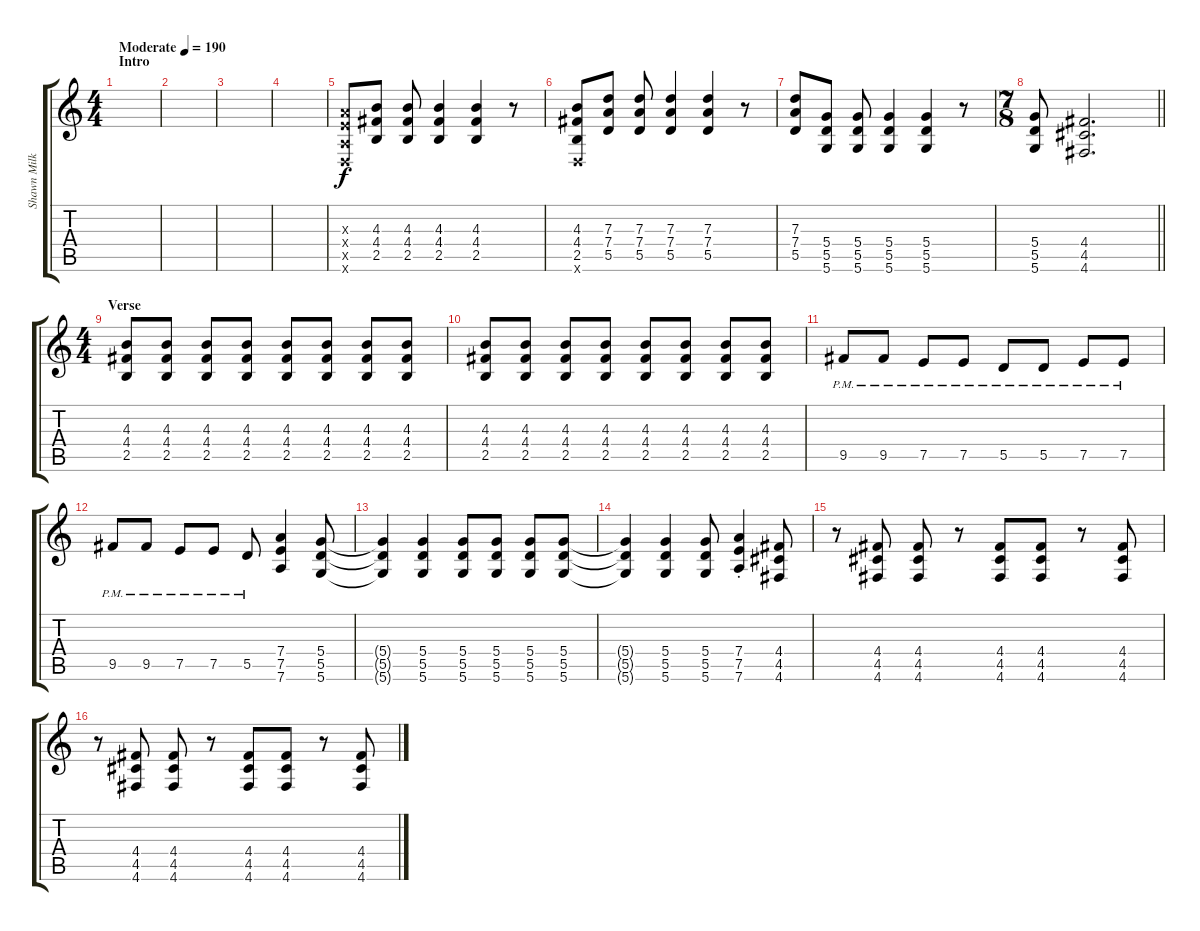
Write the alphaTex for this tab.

\track ("Shawn Milke - Guitar" "Shawn Milk") {instrument distortionguitar}
\staff {score tabs}
\tuning (E4 B3 G3 D3 A2 D2) {hide}
\ts (4 4)
\section ("" "Intro")
\tempo (190 "Moderate")
\clef g2
\ks c
|
|
|
|
(2.3{x} 2.4{x} 0.5{x} 0.6{x}).8 (4.3 4.4 2.5).8 (4.3 4.4 2.5).8 (4.3 4.4 2.5).4 (4.3 4.4 2.5).4 r.8 |
(4.3 4.4 2.5 0.6{x}).8 (7.3 7.4 5.5).8 (7.3 7.4 5.5).8 (7.3 7.4 5.5).4 (7.3 7.4 5.5).4 r.8 |
(7.3 7.4 5.5).8 (5.4 5.5 5.6).8 (5.4 5.5 5.6).8 (5.4 5.5 5.6).4 (5.4 5.5 5.6).4 r.8 |
\ts (7 8)
\barLineRight lightlight
(5.4 5.5 5.6).8 (4.4 4.5 4.6).2{d} |
\ts (4 4)
\section ("" "Verse")
(4.3 4.4 2.5).8 (4.3 4.4 2.5).8 (4.3 4.4 2.5).8 (4.3 4.4 2.5).8 (4.3 4.4 2.5).8 (4.3 4.4 2.5).8 (4.3 4.4 2.5).8 (4.3 4.4 2.5).8 |
(4.3 4.4 2.5).8 (4.3 4.4 2.5).8 (4.3 4.4 2.5).8 (4.3 4.4 2.5).8 (4.3 4.4 2.5).8 (4.3 4.4 2.5).8 (4.3 4.4 2.5).8 (4.3 4.4 2.5).8 |
9.5{pm}.8 9.5{pm}.8 7.5{pm}.8 7.5{pm}.8 5.5{pm}.8 5.5{pm}.8 7.5{pm}.8 7.5{pm}.8 |
9.5{pm}.8 9.5{pm}.8 7.5{pm}.8 7.5{pm}.8 5.5{pm}.8 (7.4 7.5 7.6).4 (5.4 5.5 5.6).8 |
(5.4{t} 5.5{t} 5.6{t}).4 (5.4 5.5 5.6).4 (5.4 5.5 5.6).8 (5.4 5.5 5.6).8 (5.4 5.5 5.6).8 (5.4 5.5 5.6).8 |
(5.4{t} 5.5{t} 5.6{t}).4 (5.4 5.5 5.6).4 (5.4 5.5 5.6).8 (7.4{st} 7.5{st} 7.6{st}).4 (4.4 4.5 4.6).8 |
r.8 (4.4 4.5 4.6).8 (4.4 4.5 4.6).8 r.8 (4.4 4.5 4.6).8 (4.4 4.5 4.6).8 r.8 (4.4 4.5 4.6).8 |
r.8 (4.4 4.5 4.6).8 (4.4 4.5 4.6).8 r.8 (4.4 4.5 4.6).8 (4.4 4.5 4.6).8 r.8 (4.4 4.5 4.6).8
